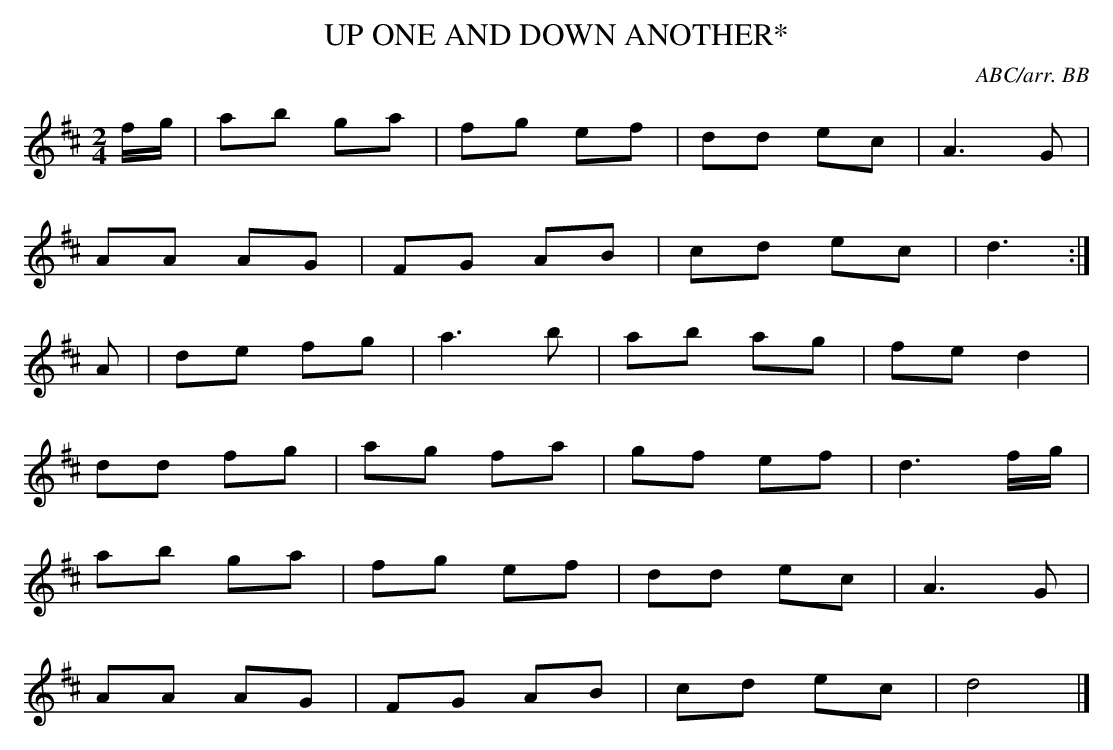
X:1
T:UP ONE AND DOWN ANOTHER*
C:ABC/arr. BB
M:2/4
L:1/8
K:D % source key A
f/g/|ab ga|fg ef|dd ec|A3G|
AA AG|FG AB|cd ec|d3 :|
A|de fg|a3b|ab ag|fe d2|
dd fg|ag fa|gf ef|d3 f/g/|
ab ga|fg ef|dd ec|A3G|
AA AG|FG AB|cd ec|d4 |]
